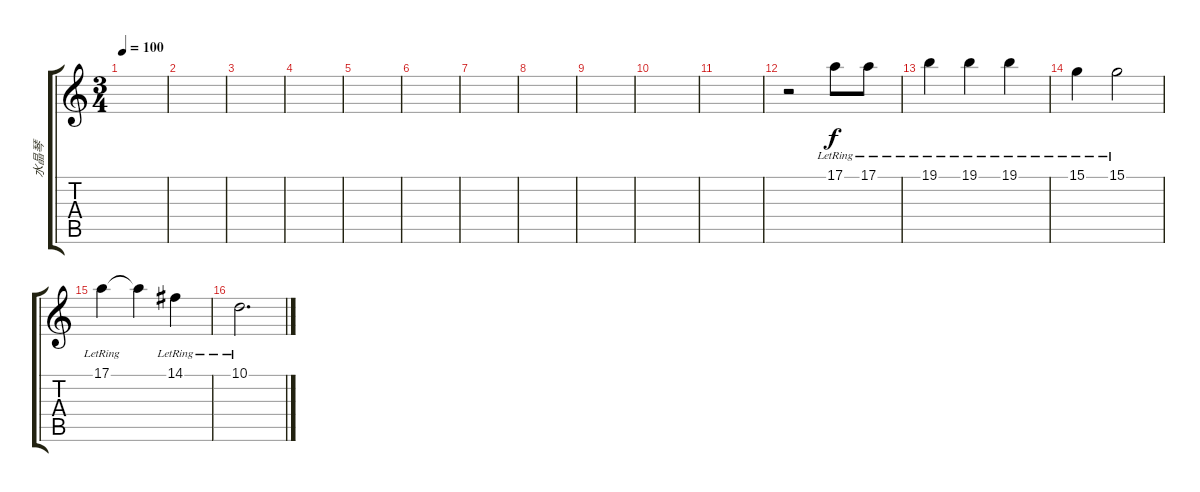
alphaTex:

\track ("水晶琴" "水晶琴") {instrument glockenspiel}
\staff {score tabs}
\tuning (E4 B3 G3 D3 A2 E2) {hide}
\ts (3 4)
\tempo 100
\clef g2
\ks c
|
|
|
|
|
|
|
|
|
|
|
r.2 17.1{lr}.8{volume 11} 17.1{lr}.8 |
19.1{lr}.4 19.1{lr}.4 19.1{lr}.4 |
15.1{lr}.4 15.1{lr}.2 |
17.1{lr}.4 17.1{t}.4 14.1{lr}.4 |
10.1{lr}.2{d}
